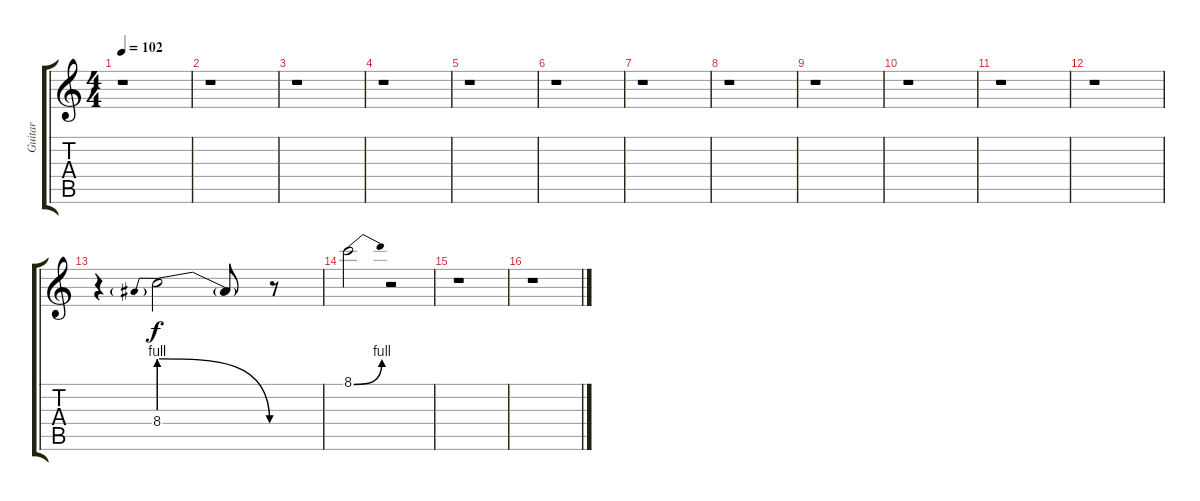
\track ("Guitar" "Guitar") {instrument overdrivenguitar}
\staff {score tabs}
\tuning (E4 B3 G3 D3 A2 E2) {hide}
\ts (4 4)
\tempo 102
\clef g2
\ks c
r.1{dy f} |
r.1 |
r.1 |
r.1 |
r.1 |
r.1 |
r.1 |
r.1 |
r.1 |
r.1 |
r.1 |
r.1 |
r.4 8.4{be (prebendrelease 0 4 60 0)}.2 8.4{t}.8 r.8 |
8.1{be (bend 0 0 60 4)}.2 r.2 |
r.1 |
r.1
